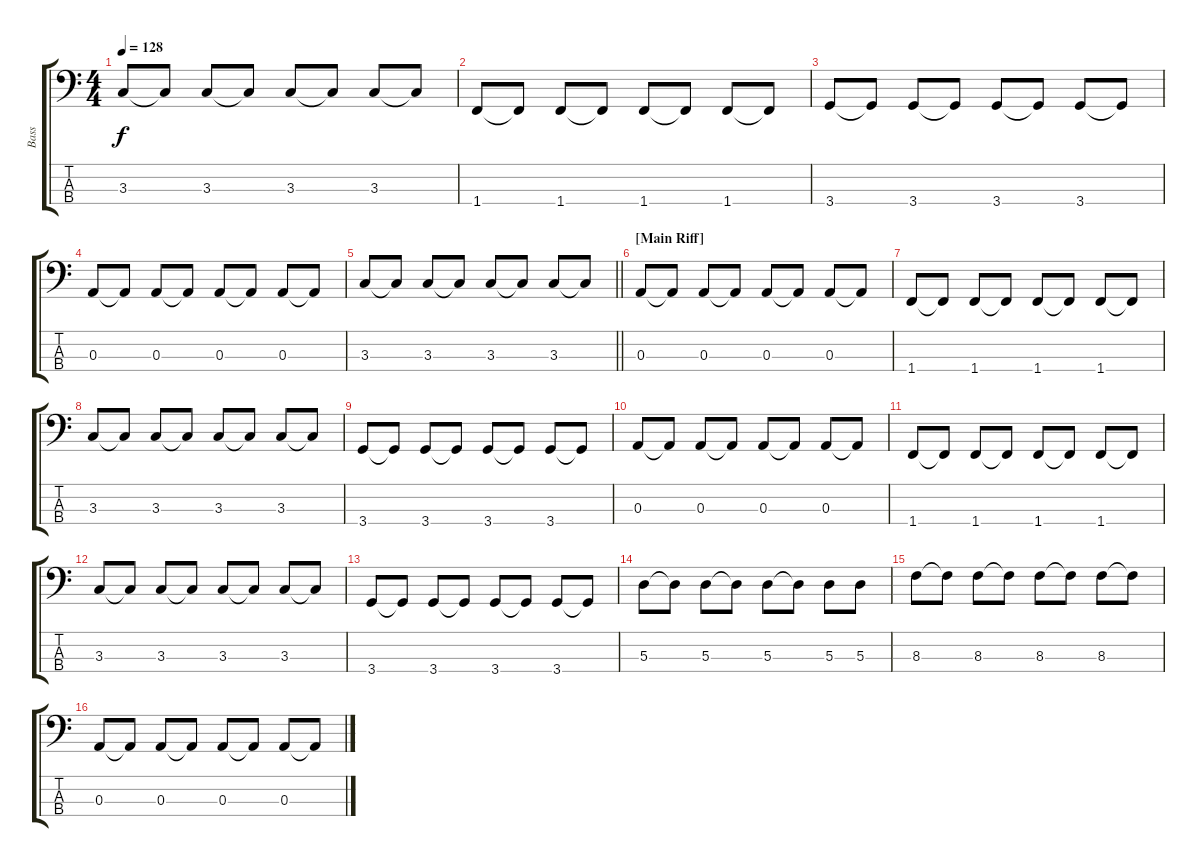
\track ("Bass" "Bass") {instrument electricbassfinger}
\staff {score tabs}
\tuning (G2 D2 A1 E1) {hide}
\ts (4 4)
\tempo 128
\clef f4
\ks c
3.3.8{dy f} 3.3{t}.8 3.3.8 3.3{t}.8 3.3.8 3.3{t}.8 3.3.8 3.3{t}.8 |
1.4.8 1.4{t}.8 1.4.8 1.4{t}.8 1.4.8 1.4{t}.8 1.4.8 1.4{t}.8 |
3.4.8 3.4{t}.8 3.4.8 3.4{t}.8 3.4.8 3.4{t}.8 3.4.8 3.4{t}.8 |
0.3.8 0.3{t}.8 0.3.8 0.3{t}.8 0.3.8 0.3{t}.8 0.3.8 0.3{t}.8 |
\barLineRight lightlight
3.3.8 3.3{t}.8 3.3.8 3.3{t}.8 3.3.8 3.3{t}.8 3.3.8 3.3{t}.8 |
\section ("" "[Main Riff]")
0.3.8 0.3{t}.8 0.3.8 0.3{t}.8 0.3.8 0.3{t}.8 0.3.8 0.3{t}.8 |
1.4.8 1.4{t}.8 1.4.8 1.4{t}.8 1.4.8 1.4{t}.8 1.4.8 1.4{t}.8 |
3.3.8 3.3{t}.8 3.3.8 3.3{t}.8 3.3.8 3.3{t}.8 3.3.8 3.3{t}.8 |
3.4.8 3.4{t}.8 3.4.8 3.4{t}.8 3.4.8 3.4{t}.8 3.4.8 3.4{t}.8 |
0.3.8 0.3{t}.8 0.3.8 0.3{t}.8 0.3.8 0.3{t}.8 0.3.8 0.3{t}.8 |
1.4.8 1.4{t}.8 1.4.8 1.4{t}.8 1.4.8 1.4{t}.8 1.4.8 1.4{t}.8 |
3.3.8 3.3{t}.8 3.3.8 3.3{t}.8 3.3.8 3.3{t}.8 3.3.8 3.3{t}.8 |
3.4.8 3.4{t}.8 3.4.8 3.4{t}.8 3.4.8 3.4{t}.8 3.4.8 3.4{t}.8 |
5.3.8 5.3{t}.8 5.3.8 5.3{t}.8 5.3.8 5.3{t}.8 5.3.8 5.3.8 |
8.3.8 8.3{t}.8 8.3.8 8.3{t}.8 8.3.8 8.3{t}.8 8.3.8 8.3{t}.8 |
0.3.8 0.3{t}.8 0.3.8 0.3{t}.8 0.3.8 0.3{t}.8 0.3.8 0.3{t}.8
